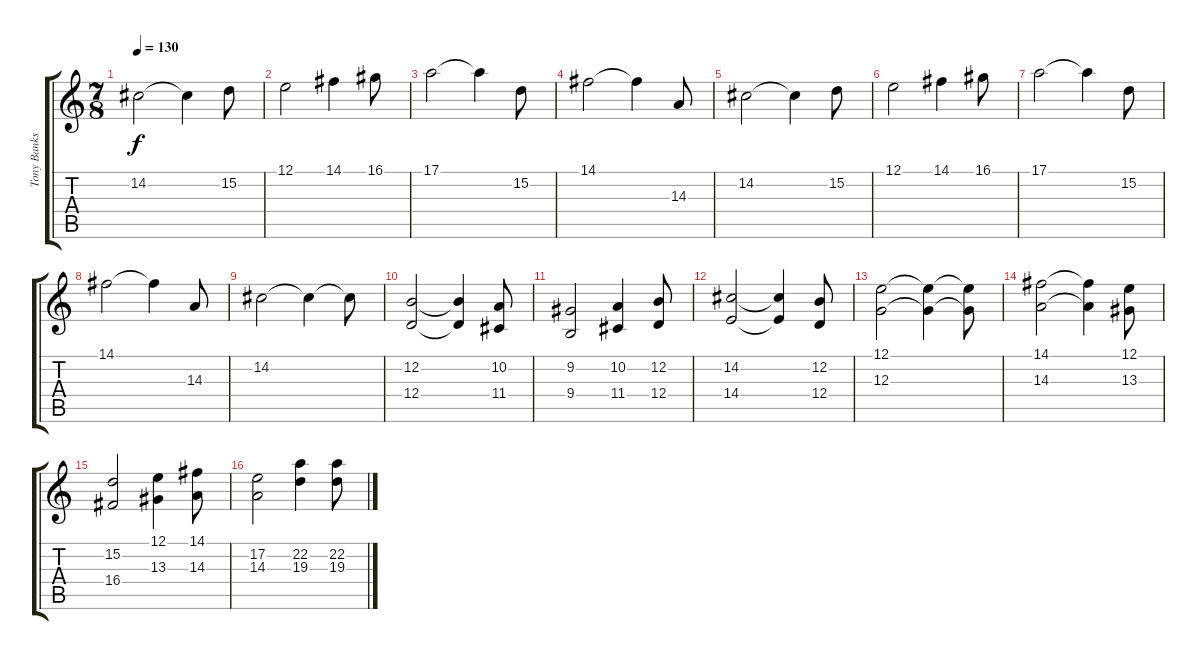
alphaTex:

\track ("Tony Banks (keyboard solo)" "Tony Banks") {instrument frenchhorn}
\staff {score tabs}
\tuning (E4 B3 G3 D3 A2 E2) {hide}
\ts (7 8)
\tempo 130
\clef g2
\ks c
14.2.2{dy f} 14.2{t}.4 15.2.8 |
12.1.2 14.1.4 16.1.8 |
17.1.2 17.1{t}.4 15.2.8 |
14.1.2 14.1{t}.4 14.3.8 |
14.2.2 14.2{t}.4 15.2.8 |
12.1.2 14.1.4 16.1.8 |
17.1.2 17.1{t}.4 15.2.8 |
14.1.2 14.1{t}.4 14.3.8 |
14.2.2 14.2{t}.4 14.2{t}.8 |
(12.2 12.4).2 (12.2{t} 12.4{t}).4 (10.2 11.4).8 |
(9.2 9.4).2 (10.2 11.4).4 (12.2 12.4).8 |
(14.2 14.4).2 (14.2{t} 14.4{t}).4 (12.2 12.4).8 |
(12.1 12.3).2 (12.1{t} 12.3{t}).4 (12.1{t} 12.3{t}).8 |
(14.1 14.3).2 (14.1{t} 14.3{t}).4 (12.1 13.3).8 |
(15.2 16.4).2 (12.1 13.3).4 (14.1 14.3).8 |
(17.2 14.3).2 (22.2 19.3).4 (22.2 19.3).8
